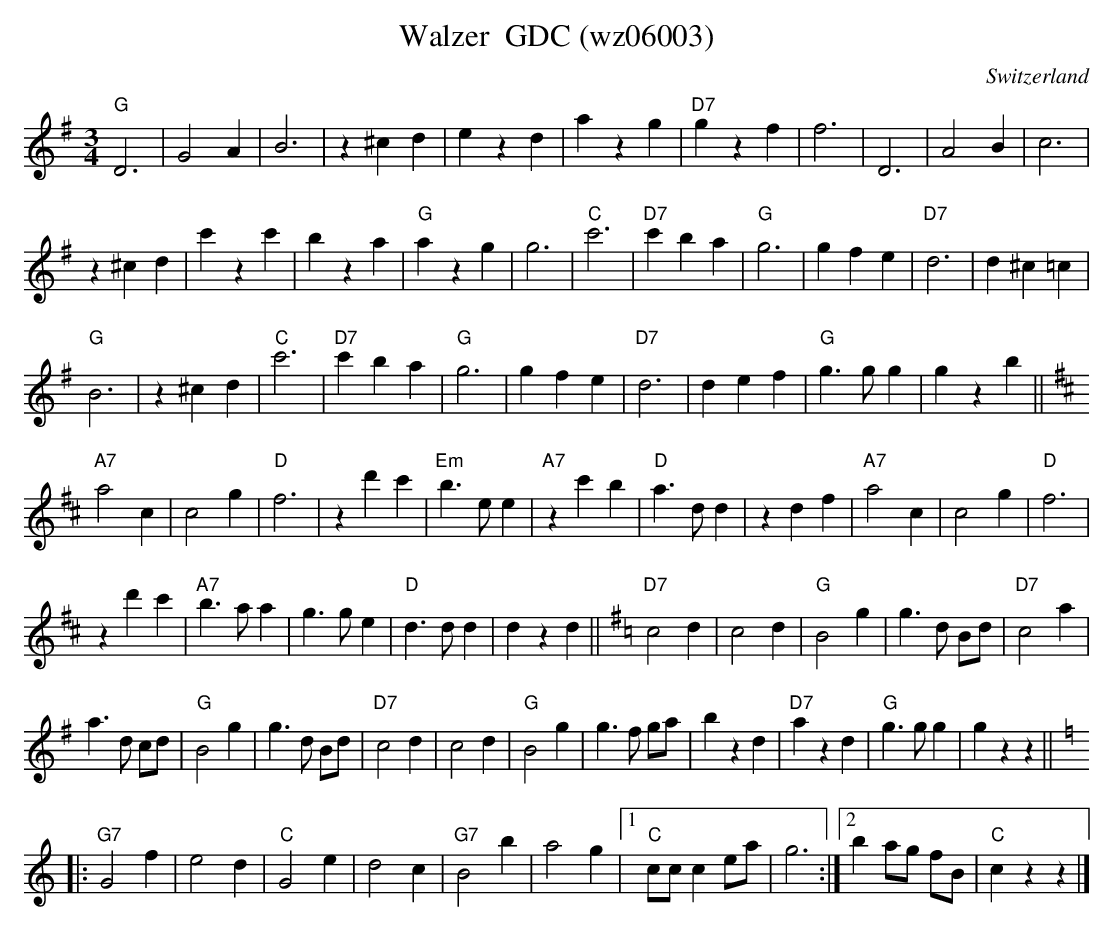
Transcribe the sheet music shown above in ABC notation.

X:1
T:Walzer  GDC (wz06003)
O:Switzerland
M:3/4
L:1/4
K:G %%MIDI gchordon
"G"D3 | G2A | B3 | z^cd | ezd | azg | "D7"gzf | f3 | D3 | A2B | c3 |
z^cd | c'zc' | bza | "G"azg | g3 | "C"c'3 | "D7"c'ba | "G"g3 | gfe | "D7"d3 | d^c=c |
"G"B3 | z^cd | "C"c'3 | "D7"c'ba | "G"g3 | gfe | "D7"d3 | def | "G"g>gg | gzb || [K:D]
"A7"a2c | c2g | "D"f3 | zd'c' | "Em"b>ee | "A7"zc'b | "D"a>dd | zdf | "A7"a2c | c2g | "D"f3 |
zd'c' | "A7"b>aa | g>ge | "D"d>dd | dzd || [K:G] "D7"c2d | c2d | "G"B2g | g>d B/d/ | "D7"c2a |
a>d c/d/ | "G"B2g | g>d B/d/ | "D7"c2d | c2d | "G"B2g | g>f g/a/ | bzd | "D7"azd | "G"g>gg | gzz || [K:C]
|: "G7"G2f | e2d | "C"G2e | d2c | "G7"B2b | a2g |1 "C"c/c/ c e/a/ | g3 :|2 b a/g/ f/B/ | "C"czz |]
